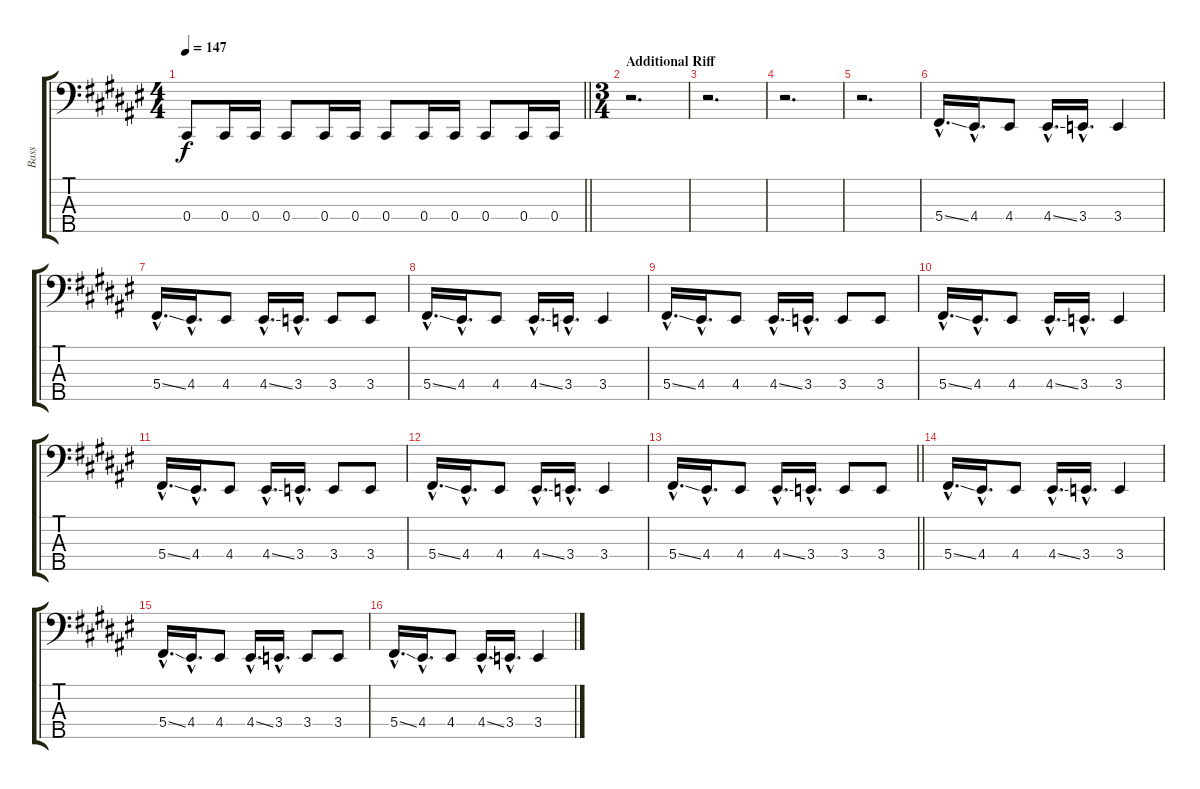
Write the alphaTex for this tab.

\track ("Bass" "Bass") {instrument electricbassfinger}
\staff {score tabs}
\tuning (Gb2 Db2 Ab1 Db1 Ab0) {hide}
\ts (4 4)
\tempo 147
\clef f4
\barLineRight lightlight
\ks d#minor
0.4{t}.8{dy f} 0.4.16 0.4.16 0.4.8 0.4.16 0.4.16 0.4.8 0.4.16 0.4.16 0.4.8 0.4.16 0.4.16 |
\ts (3 4)
\section ("" "Additional Riff")
r.2{d} |
r.2{d} |
r.2{d} |
r.2{d} |
5.4{ss hac}.16{d} 4.4{hac}.16{d} 4.4.8 4.4{ss hac}.16{d} 3.4{hac}.16{d} 3.4.4 |
5.4{ss hac}.16{d} 4.4{hac}.16{d} 4.4.8 4.4{ss hac}.16{d} 3.4{hac}.16{d} 3.4.8 3.4.8 |
5.4{ss hac}.16{d} 4.4{hac}.16{d} 4.4.8 4.4{ss hac}.16{d} 3.4{hac}.16{d} 3.4.4 |
5.4{ss hac}.16{d} 4.4{hac}.16{d} 4.4.8 4.4{ss hac}.16{d} 3.4{hac}.16{d} 3.4.8 3.4.8 |
5.4{ss hac}.16{d} 4.4{hac}.16{d} 4.4.8 4.4{ss hac}.16{d} 3.4{hac}.16{d} 3.4.4 |
5.4{ss hac}.16{d} 4.4{hac}.16{d} 4.4.8 4.4{ss hac}.16{d} 3.4{hac}.16{d} 3.4.8 3.4.8 |
5.4{ss hac}.16{d} 4.4{hac}.16{d} 4.4.8 4.4{ss hac}.16{d} 3.4{hac}.16{d} 3.4.4 |
\barLineRight lightlight
5.4{ss hac}.16{d} 4.4{hac}.16{d} 4.4.8 4.4{ss hac}.16{d} 3.4{hac}.16{d} 3.4.8 3.4.8 |
\section ("" "")
5.4{ss hac}.16{d} 4.4{hac}.16{d} 4.4.8 4.4{ss hac}.16{d} 3.4{hac}.16{d} 3.4.4 |
5.4{ss hac}.16{d} 4.4{hac}.16{d} 4.4.8 4.4{ss hac}.16{d} 3.4{hac}.16{d} 3.4.8 3.4.8 |
5.4{ss hac}.16{d} 4.4{hac}.16{d} 4.4.8 4.4{ss hac}.16{d} 3.4{hac}.16{d} 3.4.4
